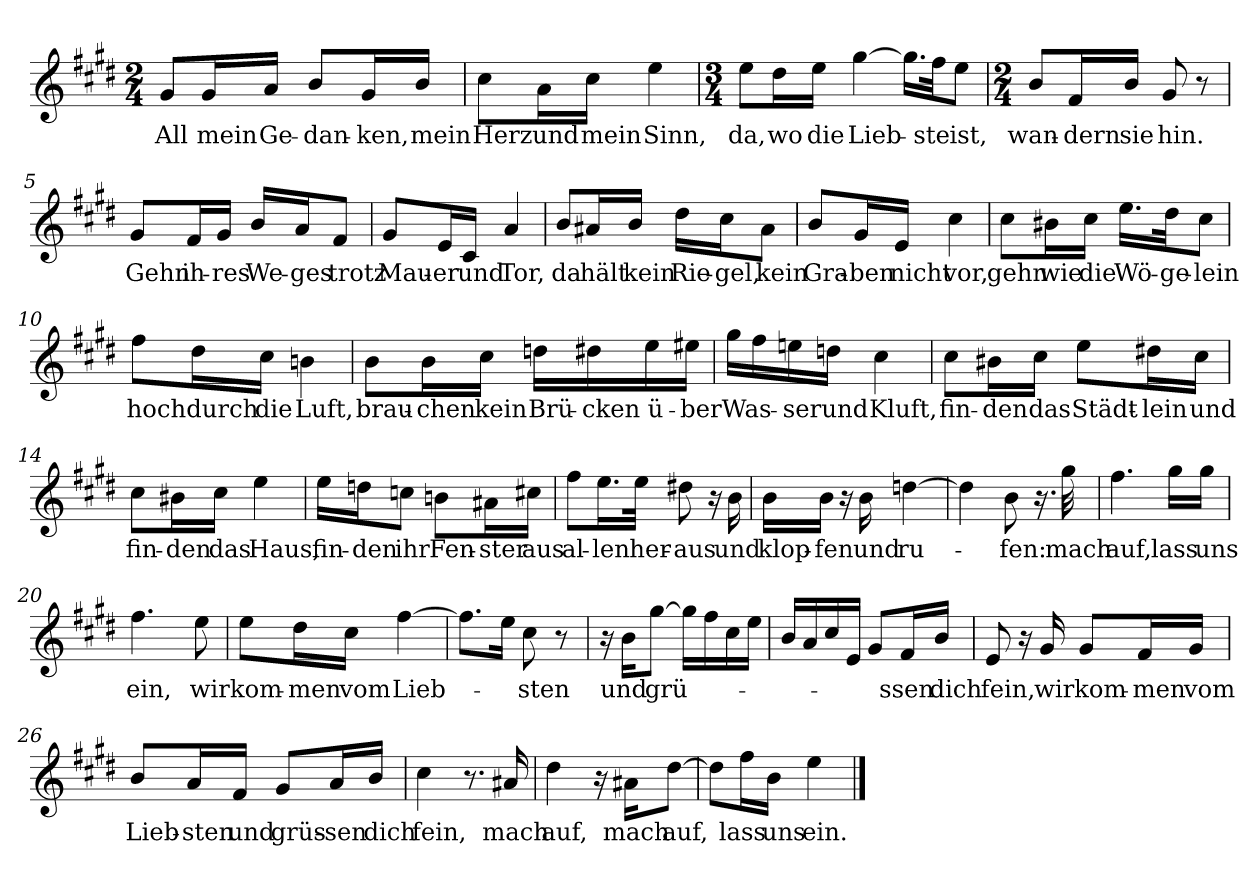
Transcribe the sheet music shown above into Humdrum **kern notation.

**kern	**text
*part1	*part1
*staff1	*staff1
*clefG2	*
*k[f#c#g#d#]	*
*M2/4	*
=1	=1
!	!LO:LY:b
8g#/L	All
!	!LO:LY:b
16g#/L	mein
!	!LO:LY:b
16a/JJ	Ge-
!	!LO:LY:b
8b/L	-dan-
!	!LO:LY:b
16g#/L	-ken,
!	!LO:LY:b
16b/JJ	mein
=2	=2
!	!LO:LY:b
8cc#\L	Herz
!	!LO:LY:b
16a\L	und
!	!LO:LY:b
16cc#\JJ	mein
!	!LO:LY:b
4ee\	Sinn,
=3	=3
*M3/4	*
!	!LO:LY:b
8ee\L	da,
!	!LO:LY:b
16dd#\L	wo
!	!LO:LY:b
16ee\JJ	die
!	!LO:LY:b
[4gg#\	Lieb-
16.gg#\LL]	.
!	!LO:LY:b
32ff#\JK	-ste
!	!LO:LY:b
8ee\J	ist,
=4	=4
*M2/4	*
!	!LO:LY:b
8b/L	wan-
!	!LO:LY:b
16f#/L	-dern
!	!LO:LY:b
16b/JJ	sie
!	!LO:LY:b
8g#/	hin.
8r	.
!!LO:LB:g=z
=5	=5
!	!LO:LY:b
8g#/L	Gehn
!	!LO:LY:b
16f#/L	ih-
!	!LO:LY:b
16g#/JJ	-res
!	!LO:LY:b
16b/LL	We-
!	!LO:LY:b
16a/J	-ges
!	!LO:LY:b
8f#/J	trotz
=6	=6
!	!LO:LY:b
8g#/L	Mau-
!	!LO:LY:b
16e/L	-er
!	!LO:LY:b
16c#/JJ	und
!	!LO:LY:b
4a/	Tor,
=7	=7
!	!LO:LY:b
8b/L	da
!	!LO:LY:b
16a#X/L	hält
!	!LO:LY:b
16b/JJ	kein
!	!LO:LY:b
16dd#\LL	Rie-
!	!LO:LY:b
16cc#\J	-gel,
!	!LO:LY:b
8a#\J	kein
=8	=8
!	!LO:LY:b
8b/L	Gra-
!	!LO:LY:b
16g#/L	-ben
!	!LO:LY:b
16e/JJ	nicht
!	!LO:LY:b
4cc#\	vor,
=9	=9
!	!LO:LY:b
8cc#\L	gehn
!	!LO:LY:b
16b#X\L	wie
!	!LO:LY:b
16cc#\JJ	die
!	!LO:LY:b
16.ee\LL	Wö-
!	!LO:LY:b
32dd#\JK	-ge-
!	!LO:LY:b
8cc#\J	-lein
!!LO:LB:g=z
=10	=10
!	!LO:LY:b
8ff#\L	hoch
!	!LO:LY:b
16dd#\L	durch
!	!LO:LY:b
16cc#\JJ	die
!	!LO:LY:b
4bn\	Luft,
=11	=11
!	!LO:LY:b
8b\L	brau-
!	!LO:LY:b
16b\L	-chen
!	!LO:LY:b
16cc#\JJ	kein
!	!LO:LY:b
16ddn\LL	Brü-
!	!LO:LY:b
16dd#X\	-cken
!	!LO:LY:b
16ee\	ü-
!	!LO:LY:b
16ee#X\JJ	-ber
=12	=12
!	!LO:LY:b
16gg#\LL	Was-
16ff#\	.
!	!LO:LY:b
16een\	-ser
!	!LO:LY:b
16ddn\JJ	und
!	!LO:LY:b
4cc#\	Kluft,
=13	=13
!	!LO:LY:b
8cc#\L	fin-
!	!LO:LY:b
16b#X\L	-den
!	!LO:LY:b
16cc#\JJ	das
!	!LO:LY:b
8ee\L	Städt-
!	!LO:LY:b
16dd#X\L	lein
!	!LO:LY:b
16cc#\JJ	und
!!LO:LB:g=z
=14	=14
!	!LO:LY:b
8cc#\L	fin-
!	!LO:LY:b
16b#X\L	-den
!	!LO:LY:b
16cc#\JJ	das
!	!LO:LY:b
4ee\	Haus,
=15	=15
!	!LO:LY:b
16ee\LL	fin-
!	!LO:LY:b
16ddn\J	-den
!	!LO:LY:b
8ccn\J	ihr
!	!LO:LY:b
8bn\L	Fen-
!	!LO:LY:b
16a#X\L	-ster
!	!LO:LY:b
16cc#X\JJ	aus
=16	=16
!	!LO:LY:b
8ff#\L	al-
!	!LO:LY:b
16.ee\L	-len
!	!LO:LY:b
32ee\JJk	her-
!	!LO:LY:b
8dd#X\	-aus
16r	.
!	!LO:LY:b
16b\	und
=17	=17
!	!LO:LY:b
16b\LL	klop-
!	!LO:LY:b
16b\JJ	-fen
16r	.
!	!LO:LY:b
16b\	und
!	!LO:LY:b
[4ddn\	ru-
=18	=18
4dd\]	.
!	!LO:LY:b
8b\	-fen:
16.r	.
!	!LO:LY:b
32gg#\	mach
=19	=19
!	!LO:LY:b
4.ff#\	auf,
!	!LO:LY:b
16gg#\LL	lass
!	!LO:LY:b
16gg#\JJ	uns
!!LO:LB:g=z
=20	=20
!	!LO:LY:b
4.ff#\	ein,
!	!LO:LY:b
8ee\	wir
=21	=21
!	!LO:LY:b
8ee\L	kom-
!	!LO:LY:b
16dd#\L	-men
!	!LO:LY:b
16cc#\JJ	vom
!	!LO:LY:b
[4ff#\	Lieb-
=22	=22
8.ff#\L]	.
16ee\Jk	.
!	!LO:LY:b
8cc#\	-sten
8r	.
=23	=23
16r	.
!	!LO:LY:b
16b\KL	und
!	!LO:LY:b
[8gg#\J	grü-
16gg#\LL]	.
16ff#\	.
16cc#\	.
16ee\JJ	.
=24	=24
16b/LL	.
16a/	.
16cc#/	.
16e/JJ	.
8g#/L	.
!	!LO:LY:b
16f#/L	-ssen
!	!LO:LY:b
16b/JJ	dich
=25	=25
!	!LO:LY:b
8e/	fein,
16r	.
!	!LO:LY:b
16g#/	wir
!	!LO:LY:b
8g#/L	kom-
!	!LO:LY:b
16f#/L	-men
!	!LO:LY:b
16g#/JJ	vom
!!LO:LB:g=z
=26	=26
!	!LO:LY:b
8b/L	Lieb-
!	!LO:LY:b
16a/L	-sten
!	!LO:LY:b
16f#/JJ	und
!	!LO:LY:b
8g#/L	grüs-
!	!LO:LY:b
16a/L	-sen
!	!LO:LY:b
16b/JJ	dich
=27	=27
!	!LO:LY:b
4cc#\	fein,
8.r	.
!	!LO:LY:b
16a#X/	mach
=28	=28
!	!LO:LY:b
4dd#\	auf,
16r	.
!	!LO:LY:b
16a#X\KL	mach
!	!LO:LY:b
[8dd#\J	auf,
=29	=29
8dd#\L]	.
!	!LO:LY:b
16ff#\L	lass
!	!LO:LY:b
16b\JJ	uns
!	!LO:LY:b
4ee\	ein.
==	==
*-	*-
